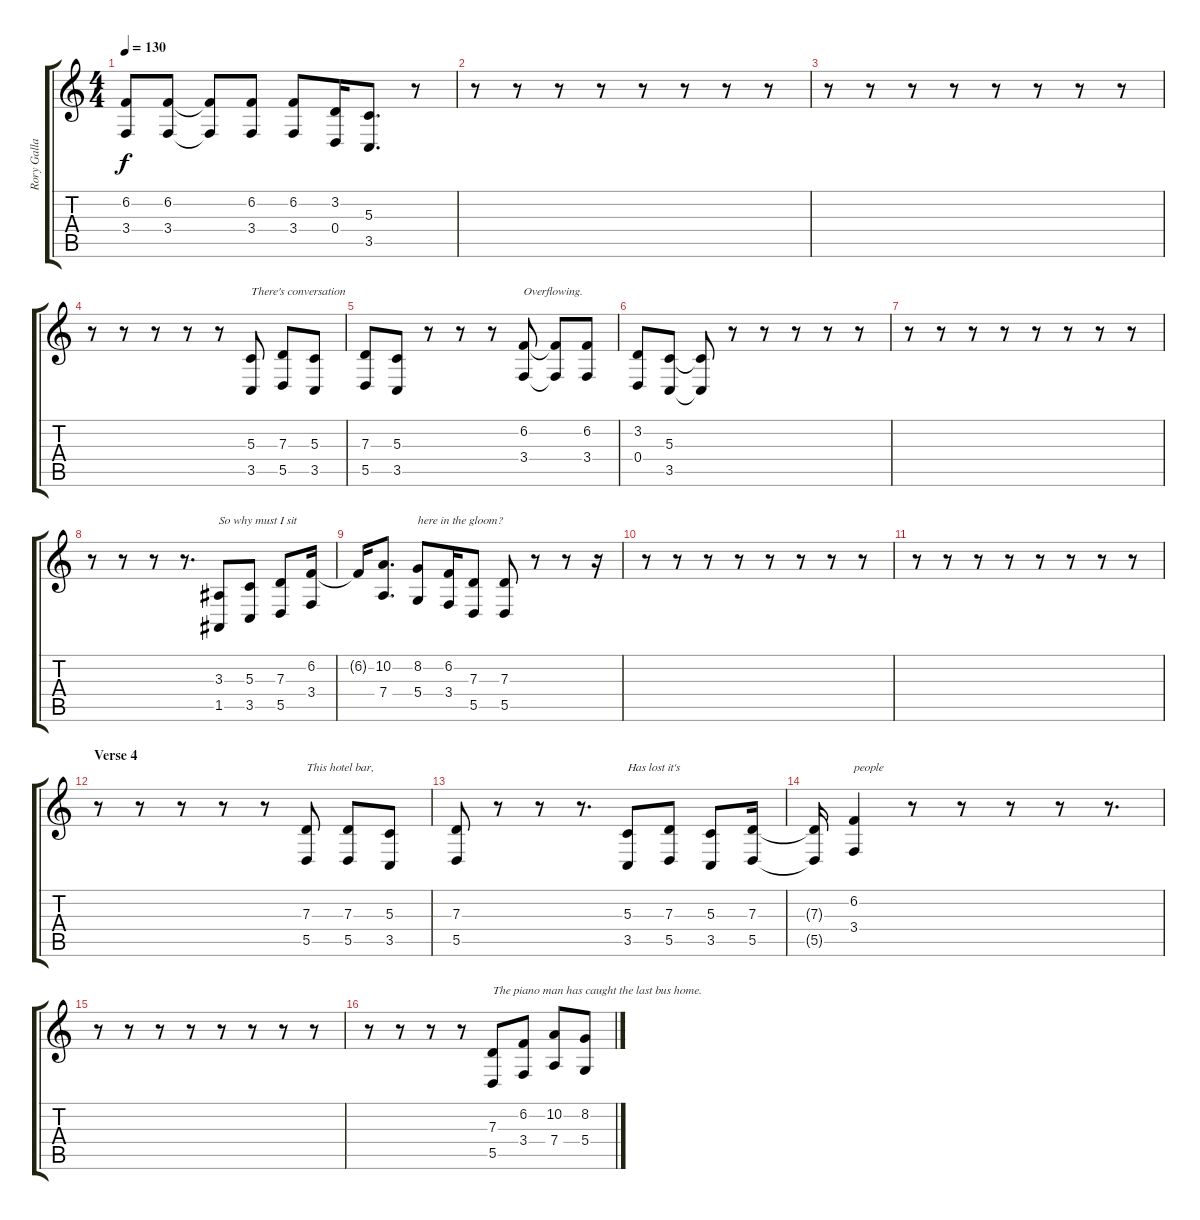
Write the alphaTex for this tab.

\track ("Rory Gallagher Vocals" "Rory Galla") {instrument sopranosax}
\staff {score tabs}
\tuning (E4 B3 G3 D3 A2 E2) {hide}
\ts (4 4)
\tempo 130
\clef g2
\ks c
(6.2{t} 3.4{t}).8{dy f} (6.2 3.4).8 (6.2{t} 3.4{t}).8 (6.2 3.4).8 (6.2 3.4).8 (3.2 0.4).16 (5.3 3.5).8{d} r.8 |
r.8 r.8 r.8 r.8 r.8 r.8 r.8 r.8 |
r.8 r.8 r.8 r.8 r.8 r.8 r.8 r.8 |
r.8 r.8 r.8 r.8 r.8 (5.3 3.5).8{txt "There's conversation"} (7.3 5.5).8 (5.3 3.5).8 |
(7.3 5.5).8 (5.3 3.5).8 r.8 r.8 r.8 (6.2 3.4).8{txt "Overflowing."} (6.2{t} 3.4{t}).8 (6.2 3.4).8 |
(3.2 0.4).8 (5.3 3.5).8 (5.3{t} 3.5{t}).8 r.8 r.8 r.8 r.8 r.8 |
r.8 r.8 r.8 r.8 r.8 r.8 r.8 r.8 |
r.8 r.8 r.8 r.8{d} (3.3 1.5).8{txt "So why must I sit"} (5.3 3.5).8 (7.3 5.5).8 (6.2 3.4).16 |
6.2{t}.16 (10.2 7.4).8{d} (8.2 5.4).8{txt "here in the gloom?"} (6.2 3.4).16 (7.3 5.5).8 (7.3 5.5).8 r.8 r.8 r.16 |
r.8 r.8 r.8 r.8 r.8 r.8 r.8 r.8 |
r.8 r.8 r.8 r.8 r.8 r.8 r.8 r.8 |
\section ("" "Verse 4")
r.8 r.8 r.8 r.8 r.8 (7.3 5.5).8{txt "This hotel bar,"} (7.3 5.5).8 (5.3 3.5).8 |
(7.3 5.5).8 r.8 r.8 r.8{d} (5.3 3.5).8{txt "Has lost it's"} (7.3 5.5).8 (5.3 3.5).8 (7.3 5.5).16 |
(7.3{t} 5.5{t}).16 (6.2 3.4).4{txt "people"} r.8 r.8 r.8 r.8 r.8{d} |
r.8 r.8 r.8 r.8 r.8 r.8 r.8 r.8 |
r.8 r.8 r.8 r.8 (7.3 5.5).8{txt "The piano man has caught the last bus home."} (6.2 3.4).8 (10.2 7.4).8 (8.2 5.4).8
